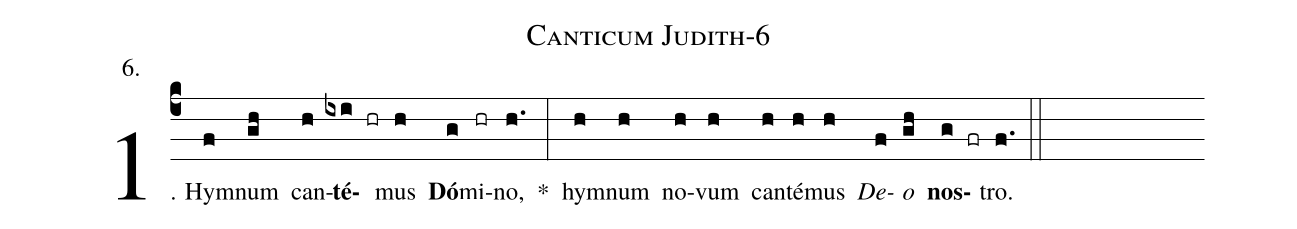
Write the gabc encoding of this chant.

name: Canticum Judith-6;
annotation: 6.;
%%
(c4)1. Hym(f)num(gh) can(h)<b>té</b>(ixi hr)mus(h) <b>Dó</b>(g)mi(hr)no,(h.) *(:) hym(h)num(h) no(h)vum(h) can(h)té(h)mus(h) <i>De</i>(f)<i>o</i>(gh) <b>nos</b>(g fr)tro.(f.) (::)
